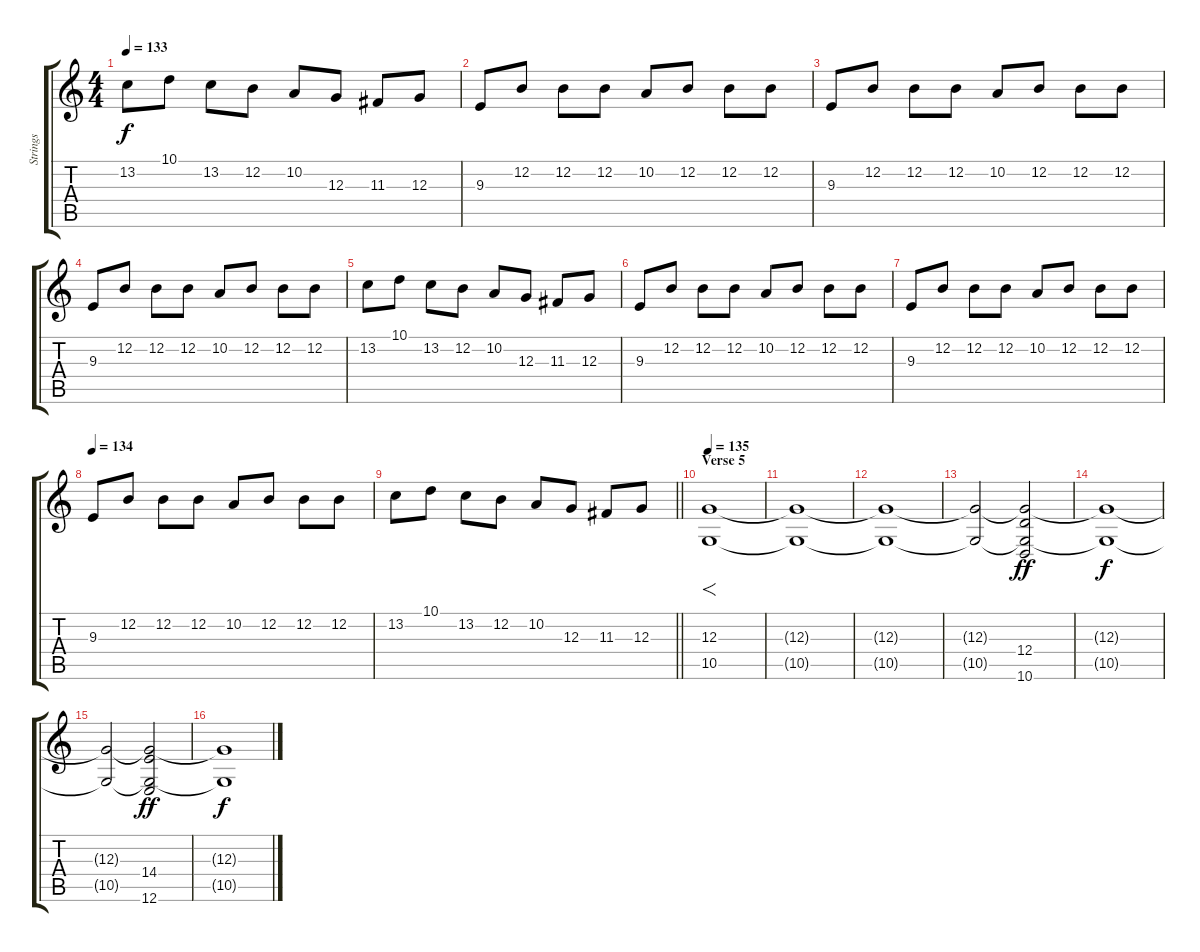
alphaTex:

\track ("Strings" "Strings") {instrument stringensemble1}
\staff {score tabs}
\tuning (E4 B3 G3 D3 A2 E2) {hide}
\ts (4 4)
\tempo 133
\clef g2
\ks c
13.2.8{dy f} 10.1.8 13.2.8 12.2.8 10.2.8 12.3.8 11.3.8 12.3.8 |
9.3.8 12.2.8 12.2.8 12.2.8 10.2.8 12.2.8 12.2.8 12.2.8 |
9.3.8 12.2.8 12.2.8 12.2.8 10.2.8 12.2.8 12.2.8 12.2.8 |
9.3.8 12.2.8 12.2.8 12.2.8 10.2.8 12.2.8 12.2.8 12.2.8 |
13.2.8 10.1.8 13.2.8 12.2.8 10.2.8 12.3.8 11.3.8 12.3.8 |
9.3.8 12.2.8 12.2.8 12.2.8 10.2.8 12.2.8 12.2.8 12.2.8 |
9.3.8 12.2.8 12.2.8 12.2.8 10.2.8 12.2.8 12.2.8 12.2.8 |
\tempo 134
9.3.8 12.2.8 12.2.8 12.2.8 10.2.8 12.2.8 12.2.8 12.2.8 |
\barLineRight lightlight
13.2.8 10.1.8 13.2.8 12.2.8 10.2.8 12.3.8 11.3.8 12.3.8 |
\section ("" "Verse 5")
\tempo 135
(12.3 10.5).1{f} |
(12.3{t} 10.5{t}).1 |
(12.3{t} 10.5{t}).1 |
(12.3{t} 10.5{t}).2 (12.3{t} 12.4 10.5{t} 10.6).2{dy ff} |
(12.3{t} 10.5{t}).1{dy f} |
(12.3{t} 10.5{t}).2 (12.3{t} 14.4 10.5{t} 12.6).2{dy ff} |
(12.3{t} 10.5{t}).1{dy f}
